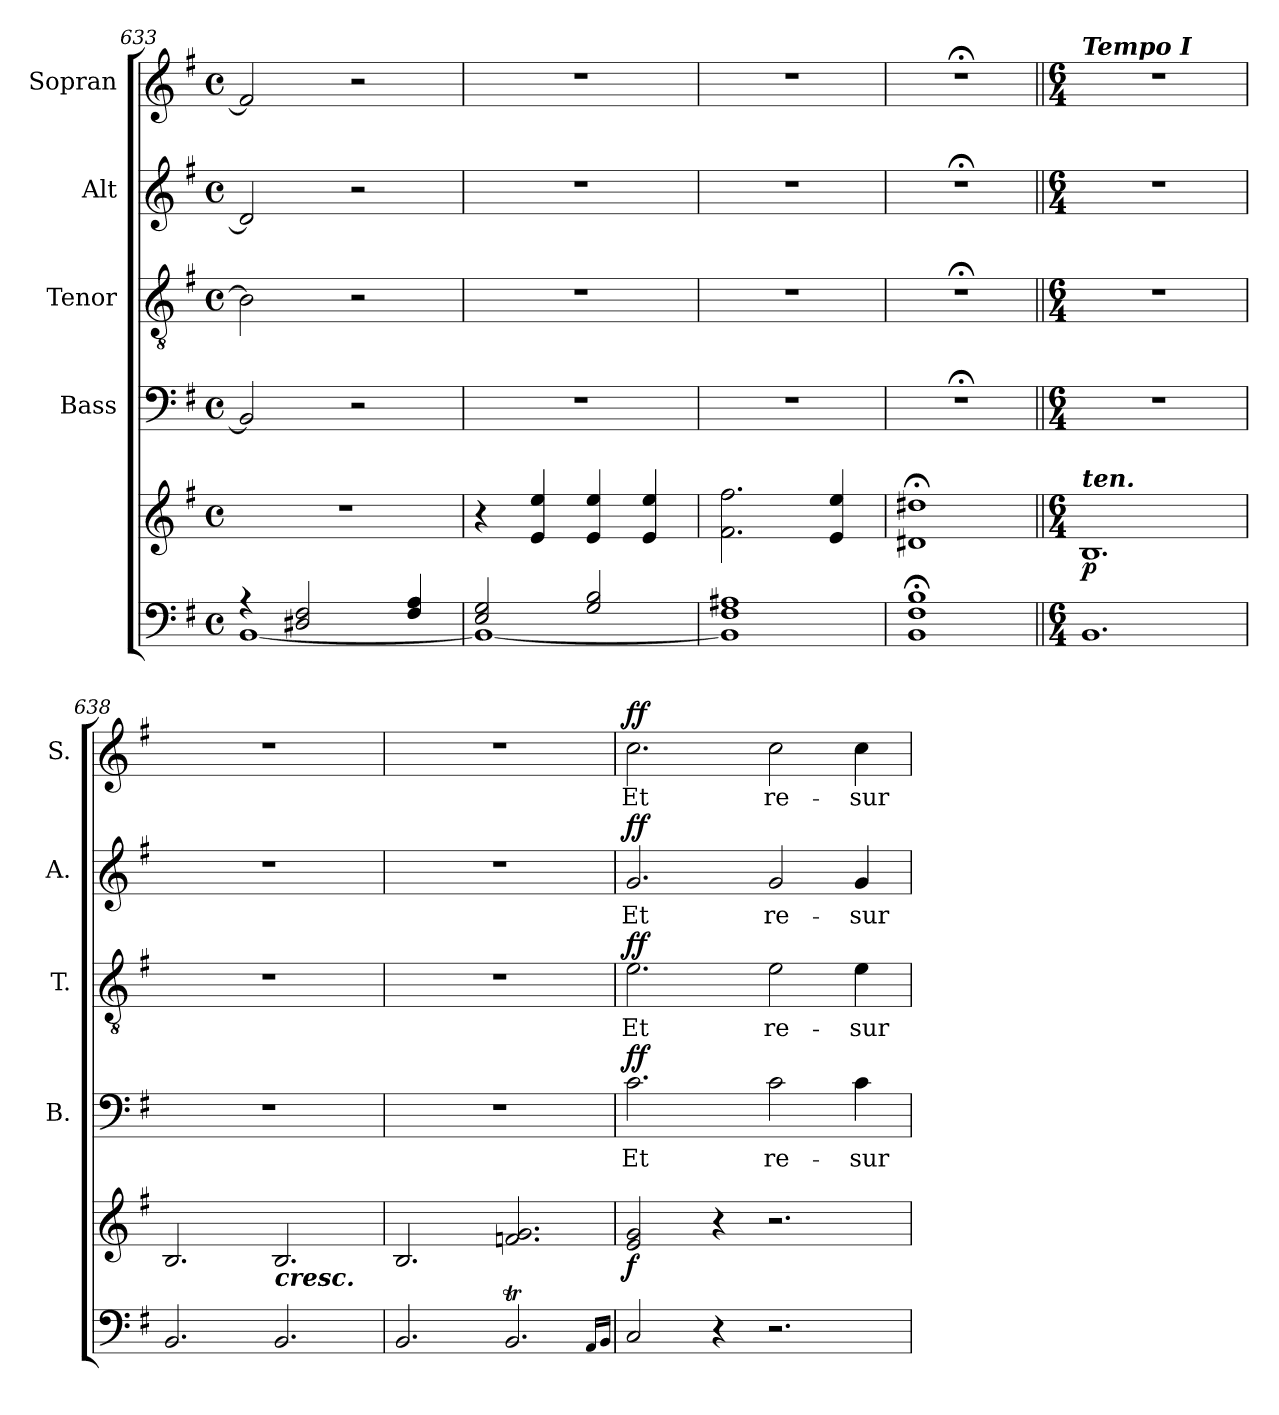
**kern	**kern	**dynam	**kern	**text	**dynam	**kern	**text	**dynam	**kern	**text	**dynam	**kern	**text	**dynam
*part5	*part5	*part5	*part4	*part4	*part4	*part3	*part3	*part3	*part2	*part2	*part2	*part1	*part1	*part1
*staff6	*staff5	*staff5/6	*staff4	*staff4	*staff4	*staff3	*staff3	*staff3	*staff2	*staff2	*staff2	*staff1	*staff1	*staff1
*	*	*	*I"Bass	*	*	*I"Tenor	*	*	*I"Alt	*	*	*I"Sopran	*	*
*	*	*	*I'B.	*	*	*I'T.	*	*	*I'A.	*	*	*I'S.	*	*
*clefF4	*clefG2	*	*clefF4	*	*	*clefGv2	*	*	*clefG2	*	*	*clefG2	*	*
*k[f#]	*k[f#]	*	*k[f#]	*	*	*k[f#]	*	*	*k[f#]	*	*	*k[f#]	*	*
*G:	*G:	*	*G:	*	*	*G:	*	*	*G:	*	*	*G:	*	*
*M4/4	*M4/4	*	*M4/4	*	*	*M4/4	*	*	*M4/4	*	*	*M4/4	*	*
*met(c)	*met(c)	*	*met(c)	*	*	*met(c)	*	*	*met(c)	*	*	*met(c)	*	*
=633	=633	=633	=633	=633	=633	=633	=633	=633	=633	=633	=633	=633	=633	=633
*^	*	*	*	*	*	*	*	*	*	*	*	*	*	*
4rG	[<1BB	1r	.	2BB/]	.	.	2B\]	.	.	2d#/]	.	.	2f#/]	.	.
2D#X/ 2F#/	.	.	.	.	.	.	.	.	.	.	.	.	.	.	.
.	.	.	.	2r	.	.	2r	.	.	2r	.	.	2r	.	.
4F#/ 4A/	.	.	.	.	.	.	.	.	.	.	.	.	.	.	.
=634	=634	=634	=634	=634	=634	=634	=634	=634	=634	=634	=634	=634	=634	=634	=634
2E/ 2G/	1BB_	4r	.	1r	.	.	1r	.	.	1r	.	.	1r	.	.
.	.	4e/ 4ee/	.	.	.	.	.	.	.	.	.	.	.	.	.
2G/ 2B/	.	4e/ 4ee/	.	.	.	.	.	.	.	.	.	.	.	.	.
.	.	4e/ 4ee/	.	.	.	.	.	.	.	.	.	.	.	.	.
=635	=635	=635	=635	=635	=635	=635	=635	=635	=635	=635	=635	=635	=635	=635	=635
1F# 1A#X	1BB]	2.f#\ 2.ff#\	.	1r	.	.	1r	.	.	1r	.	.	1r	.	.
.	.	4e/ 4ee/	.	.	.	.	.	.	.	.	.	.	.	.	.
=636	=636	=636	=636	=636	=636	=636	=636	=636	=636	=636	=636	=636	=636	=636	=636
1F#;< 1B;<	1BB	1d#X;< 1dd#X;<	.	1r;<	.	.	1r;<	.	.	1r;<	.	.	1r;<	.	.
*v	*v	*	*	*	*	*	*	*	*	*	*	*	*	*	*
!!LO:LB:g=z
=637||	=637||	=637||	=637||	=637||	=637||	=637||	=637||	=637||	=637||	=637||	=637||	=637||	=637||	=637||
*M6/4	*M6/4	*	*M6/4	*	*	*M6/4	*	*	*M6/4	*	*	*M6/4	*	*
*^	*	*	*	*	*	*	*	*	*	*	*	*	*	*
!	!	!	!	!	!	!	!	!	!	!	!	!	!LO:TX:a:Bi:t=Tempo I	!	!
!	!	!LO:TX:a:Bi:t=ten.	!	!	!	!	!	!	!	!	!	!	!	!	!
!	!	!	!LO:DY:b	!	!	!	!	!	!	!	!	!	!	!	!
*v	*v	*	*	*	*	*	*	*	*	*	*	*	*	*	*
1.BB	1.B	p	1.r	.	.	1.r	.	.	1.r	.	.	1.r	.	.
=638	=638	=638	=638	=638	=638	=638	=638	=638	=638	=638	=638	=638	=638	=638
2.BB/	2.B/	.	1.r	.	.	1.r	.	.	1.r	.	.	1.r	.	.
!	!LO:TX:b:Bi:t=cresc.	!	!	!	!	!	!	!	!	!	!	!	!	!
2.BB/	2.B/	.	.	.	.	.	.	.	.	.	.	.	.	.
=639	=639	=639	=639	=639	=639	=639	=639	=639	=639	=639	=639	=639	=639	=639
2.BB/	2.B/	.	1.r	.	.	1.r	.	.	1.r	.	.	1.r	.	.
2.BBt/	2.fn/ 2.g/	.	.	.	.	.	.	.	.	.	.	.	.	.
16qAA/LL	.	.	.	.	.	.	.	.	.	.	.	.	.	.
16qBB/JJ	.	.	.	.	.	.	.	.	.	.	.	.	.	.
=640	=640	=640	=640	=640	=640	=640	=640	=640	=640	=640	=640	=640	=640	=640
!	!	!LO:DY:b	!	!LO:LY:b	!LO:DY:a	!	!LO:LY:b	!LO:DY:a	!	!LO:LY:b	!LO:DY:a	!	!LO:LY:b	!LO:DY:a
2C/	2e/ 2g/	f	2.c\	Et	ff	2.e\	Et	ff	2.g/	Et	ff	2.cc\	Et	ff
4r	4r	.	.	.	.	.	.	.	.	.	.	.	.	.
!	!	!	!	!LO:LY:b	!	!	!LO:LY:b	!	!	!LO:LY:b	!	!	!LO:LY:b	!
2.r	2.r	.	2c\	re-	.	2e\	re-	.	2g/	re-	.	2cc\	re-	.
!	!	!	!	!LO:LY:b	!	!	!LO:LY:b	!	!	!LO:LY:b	!	!	!LO:LY:b	!
.	.	.	4c\	-sur-	.	4e\	-sur-	.	4g/	-sur-	.	4cc\	-sur-	.
=	=	=	=	=	=	=	=	=	=	=	=	=	=	=
*-	*-	*-	*-	*-	*-	*-	*-	*-	*-	*-	*-	*-	*-	*-
